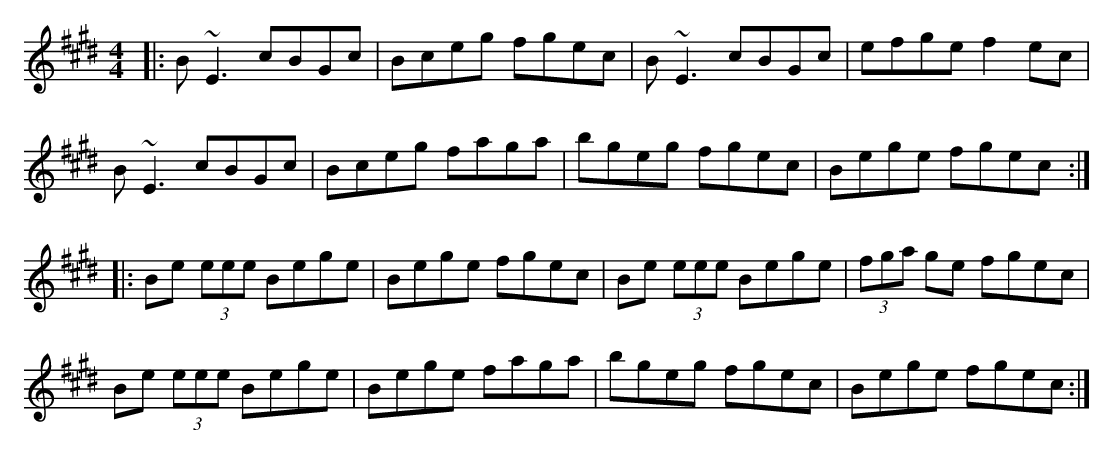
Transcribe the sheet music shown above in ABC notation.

X:1
M:4/4
K:E
|:B~E3 cBGc|Bceg fgec|B~E3 cBGc|efge f2 ec|
B~E3 cBGc|Bceg faga|bgeg fgec|Bege fgec:|
|:Be (3eee Bege|Bege fgec|Be (3eee Bege|(3fga ge fgec|
Be (3eee Bege|Bege faga|bgeg fgec|Bege fgec:|
